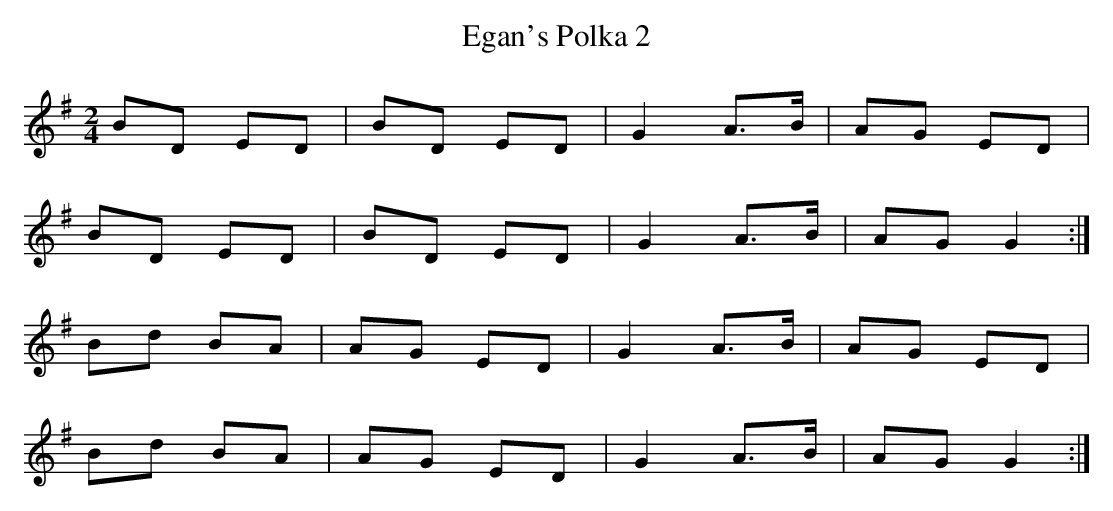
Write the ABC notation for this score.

X:1
T:Egan's Polka 2
M:2/4
L:1/8
K:G
BD ED | BD ED | G2 A>B | AG ED |
BD ED | BD ED | G2 A>B | AG G2 :|
Bd BA | AG ED | G2 A>B | AG ED |
Bd BA | AG ED | G2 A>B | AG G2 :|
